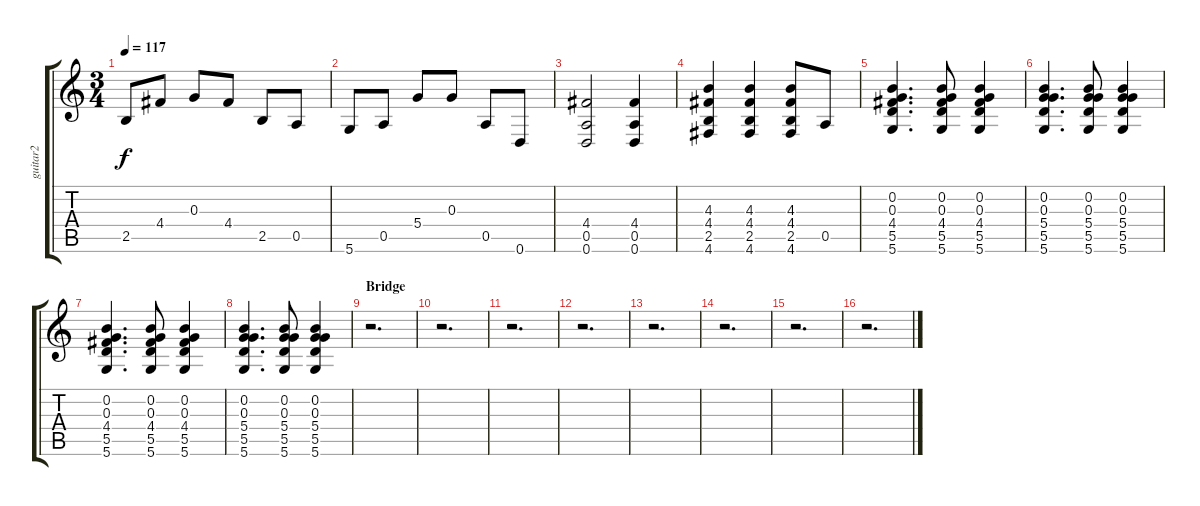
\track ("guitar2" "guitar2") {instrument acousticguitarnylon}
\staff {score tabs}
\tuning (E4 B3 G3 D3 A2 D2) {hide}
\ts (3 4)
\tempo 117
\clef g2
\ks c
2.5.8{dy f volume 16 instrument acousticguitarsteel} 4.4.8 0.3.8 4.4.8 2.5.8 0.5.8 |
5.6.8{volume 16 instrument acousticguitarsteel} 0.5.8 5.4.8 0.3.8 0.5.8 0.6.8 |
(4.4 0.5 0.6).2{volume 13 instrument acousticguitarnylon} (4.4 0.5 0.6).4 |
(4.3 4.4 2.5 4.6).4 (4.3 4.4 2.5 4.6).4 (4.3 4.4 2.5 4.6).8 0.5.8 |
(0.2 0.3 4.4 5.5 5.6).4{d} (0.2 0.3 4.4 5.5 5.6).8 (0.2 0.3 4.4 5.5 5.6).4 |
(0.2 0.3 5.4 5.5 5.6).4{d} (0.2 0.3 5.4 5.5 5.6).8 (0.2 0.3 5.4 5.5 5.6).4 |
(0.2 0.3 4.4 5.5 5.6).4{d} (0.2 0.3 4.4 5.5 5.6).8 (0.2 0.3 4.4 5.5 5.6).4 |
(0.2 0.3 5.4 5.5 5.6).4{d} (0.2 0.3 5.4 5.5 5.6).8 (0.2 0.3 5.4 5.5 5.6).4 |
\section ("" "Bridge")
r.2{d} |
r.2{d} |
r.2{d} |
r.2{d} |
r.2{d} |
r.2{d} |
r.2{d} |
r.2{d}
